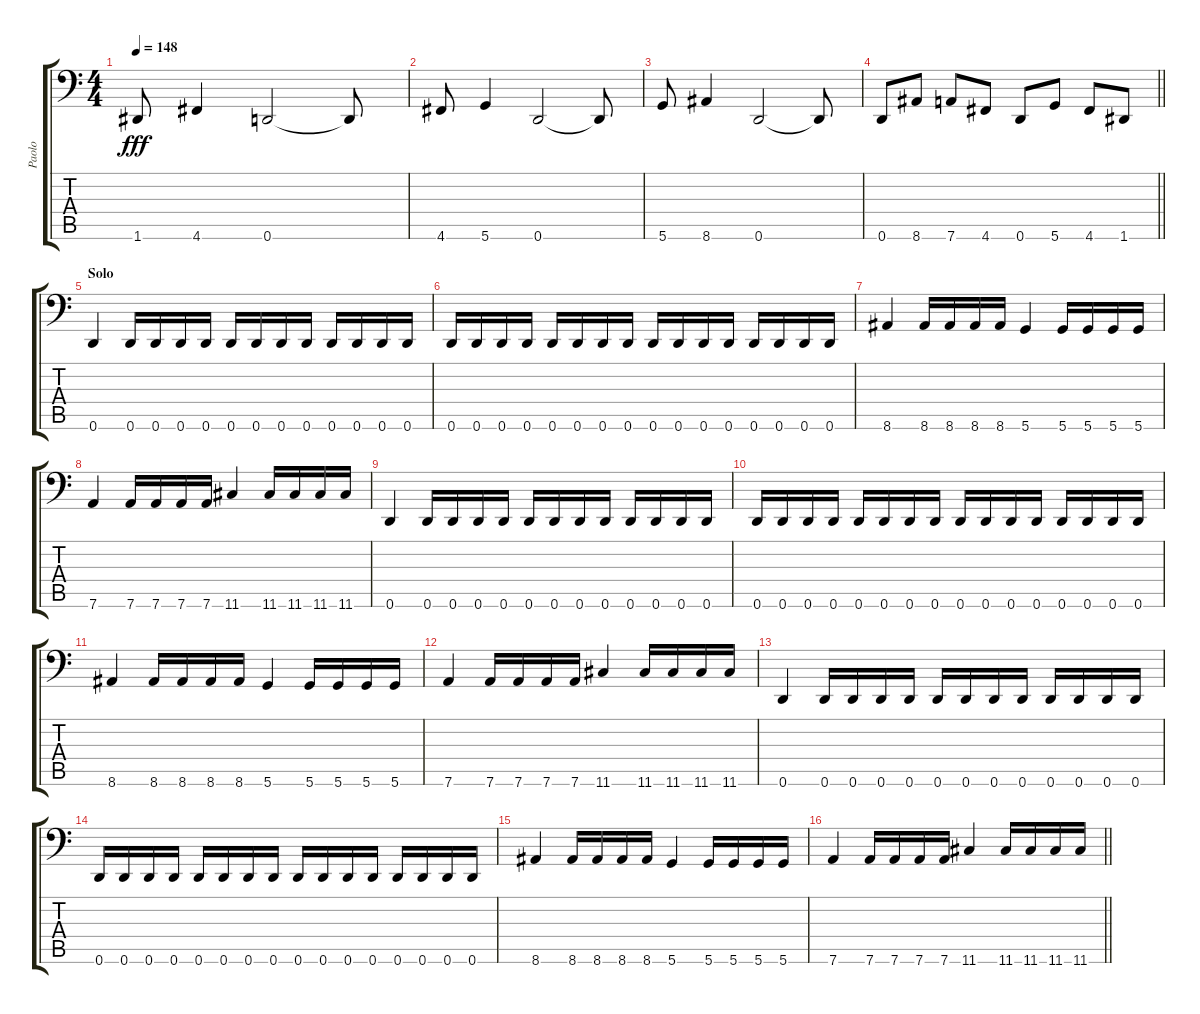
\track ("Paolo" "Paolo") {instrument electricbasspick}
\staff {score tabs}
\tuning (E3 B2 G2 D2 A1 D1) {hide}
\ts (4 4)
\tempo 148
\clef f4
\ks c
1.6.8{dy fff} 4.6.4 0.6.2 0.6{t}.8 |
4.6.8 5.6.4 0.6.2 0.6{t}.8 |
5.6.8 8.6.4 0.6.2 0.6{t}.8 |
\barLineRight lightlight
0.6.8 8.6.8 7.6.8 4.6.8 0.6.8 5.6.8 4.6.8 1.6.8 |
\section ("" "Solo")
0.6.4 0.6.16 0.6.16 0.6.16 0.6.16 0.6.16 0.6.16 0.6.16 0.6.16 0.6.16 0.6.16 0.6.16 0.6.16 |
0.6.16 0.6.16 0.6.16 0.6.16 0.6.16 0.6.16 0.6.16 0.6.16 0.6.16 0.6.16 0.6.16 0.6.16 0.6.16 0.6.16 0.6.16 0.6.16 |
8.6.4 8.6.16 8.6.16 8.6.16 8.6.16 5.6.4 5.6.16 5.6.16 5.6.16 5.6.16 |
7.6.4 7.6.16 7.6.16 7.6.16 7.6.16 11.6.4 11.6.16 11.6.16 11.6.16 11.6.16 |
0.6.4 0.6.16 0.6.16 0.6.16 0.6.16 0.6.16 0.6.16 0.6.16 0.6.16 0.6.16 0.6.16 0.6.16 0.6.16 |
0.6.16 0.6.16 0.6.16 0.6.16 0.6.16 0.6.16 0.6.16 0.6.16 0.6.16 0.6.16 0.6.16 0.6.16 0.6.16 0.6.16 0.6.16 0.6.16 |
8.6.4 8.6.16 8.6.16 8.6.16 8.6.16 5.6.4 5.6.16 5.6.16 5.6.16 5.6.16 |
7.6.4 7.6.16 7.6.16 7.6.16 7.6.16 11.6.4 11.6.16 11.6.16 11.6.16 11.6.16 |
0.6.4 0.6.16 0.6.16 0.6.16 0.6.16 0.6.16 0.6.16 0.6.16 0.6.16 0.6.16 0.6.16 0.6.16 0.6.16 |
0.6.16 0.6.16 0.6.16 0.6.16 0.6.16 0.6.16 0.6.16 0.6.16 0.6.16 0.6.16 0.6.16 0.6.16 0.6.16 0.6.16 0.6.16 0.6.16 |
8.6.4 8.6.16 8.6.16 8.6.16 8.6.16 5.6.4 5.6.16 5.6.16 5.6.16 5.6.16 |
\barLineRight lightlight
7.6.4 7.6.16 7.6.16 7.6.16 7.6.16 11.6.4 11.6.16 11.6.16 11.6.16 11.6.16
